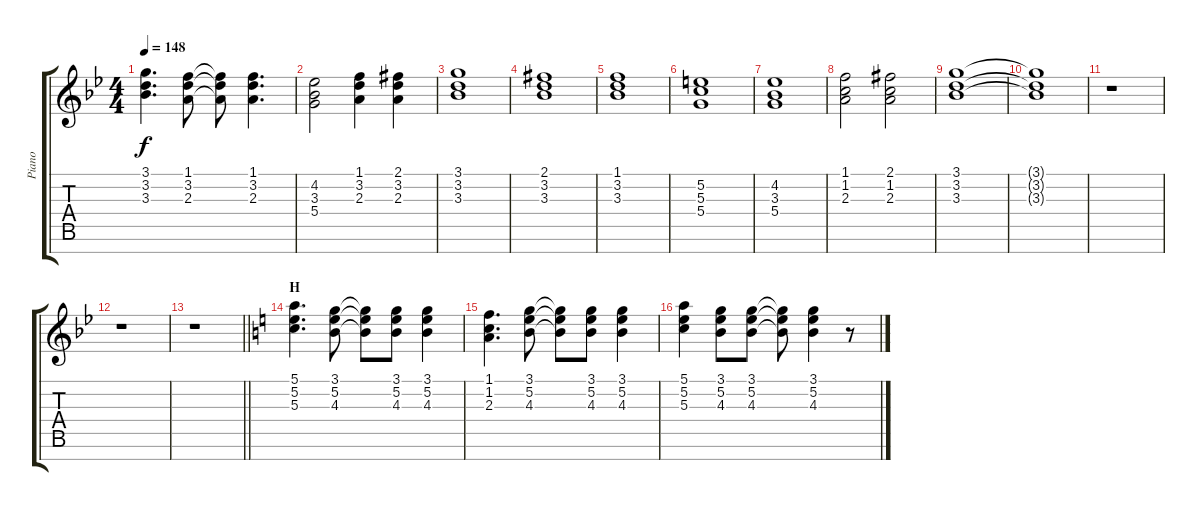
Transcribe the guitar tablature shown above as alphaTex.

\track ("Piano" "Piano") {instrument acousticgrandpiano}
\staff {score tabs}
\tuning (E5 B4 G4 D4 A3 E3 B2) {hide}
\ts (4 4)
\tempo 148
\clef g2
\ks bb
(3.1 3.2 3.3).4{d dy f} (1.1 3.2 2.3).8 (1.1{t} 3.2{t} 2.3{t}).8 (1.1 3.2 2.3).4{d} |
(4.2 3.3 5.4).2 (1.1 3.2 2.3).4 (2.1{acc #} 3.2 2.3).4 |
(3.1 3.2 3.3).1 |
(2.1{acc #} 3.2 3.3).1 |
(1.1 3.2 3.3).1 |
(5.2 5.3 5.4).1 |
(4.2 3.3 5.4).1 |
(1.1 1.2 2.3).2 (2.1{acc #} 1.2 2.3).2 |
(3.1 3.2 3.3).1 |
(3.1{t} 3.2{t} 3.3{t}).1 |
r.1 |
r.1 |
\barLineRight lightlight
r.1 |
\section ("" "H")
\ks c
(5.1 5.2 5.3).4{d} (3.1 5.2 4.3).8 (3.1{t} 5.2{t} 4.3{t}).8 (3.1 5.2 4.3).8 (3.1 5.2 4.3).4 |
(1.1 1.2 2.3).4{d} (3.1 5.2 4.3).8 (3.1{t} 5.2{t} 4.3{t}).8 (3.1 5.2 4.3).8 (3.1 5.2 4.3).4 |
(5.1 5.2 5.3).4 (3.1 5.2 4.3).8 (3.1 5.2 4.3).8 (3.1{t} 5.2{t} 4.3{t}).8 (3.1 5.2 4.3).4 r.8
